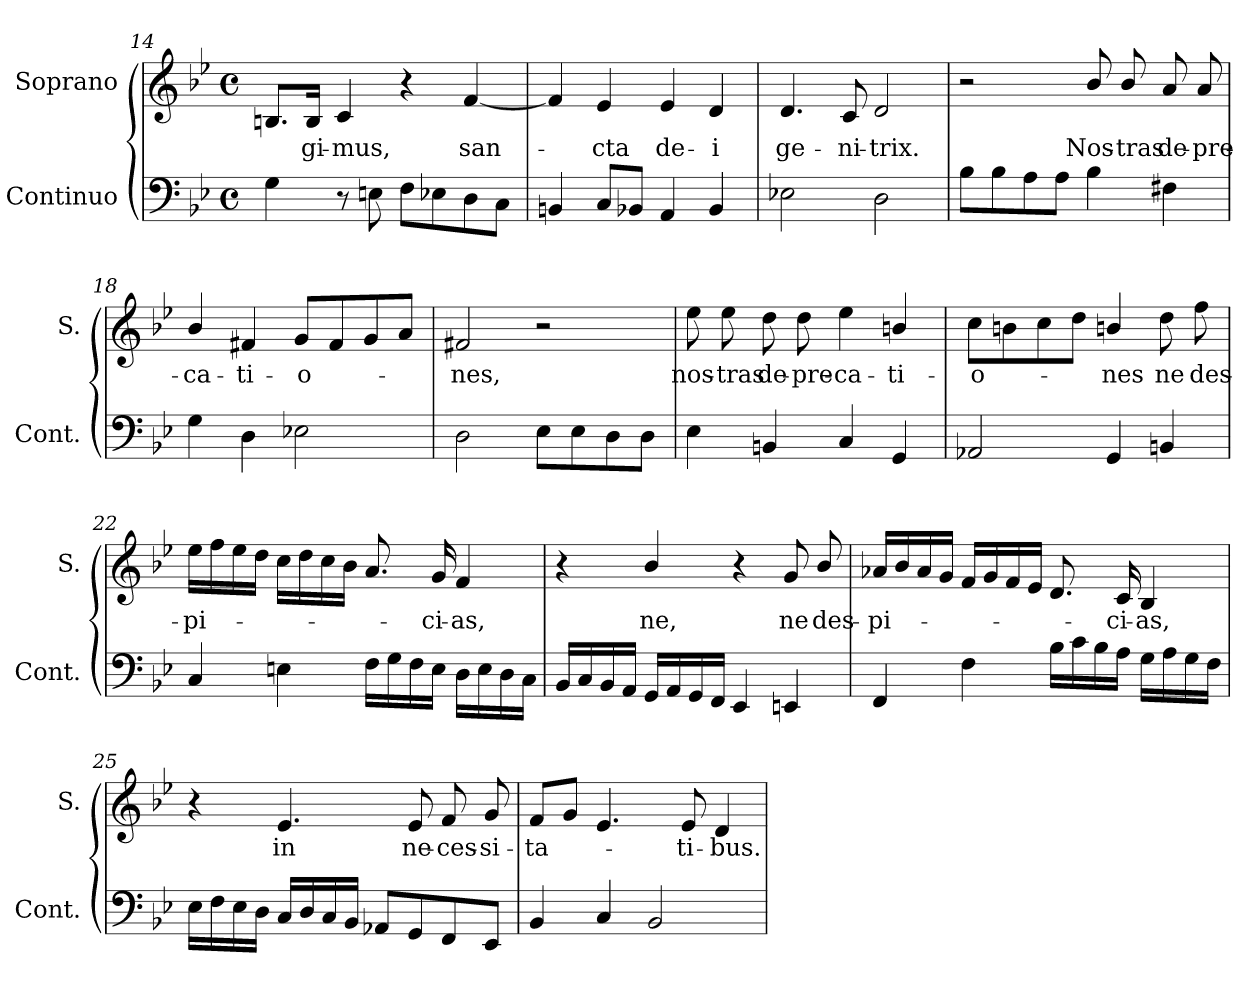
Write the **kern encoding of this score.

**kern	**kern	**text
*part2	*part1	*part1
*staff2	*staff1	*staff1
*I"Continuo	*I"Soprano	*
*I'Cont.	*I'S.	*
*clefF4	*clefG2	*
*k[b-e-]	*k[b-e-]	*
*B-:	*B-:	*
*M4/4	*M4/4	*
*met(c)	*met(c)	*
=14	=14	=14
4Gi\	8.Bni/L	.
!	!	!LO:LY:b:color=#000000
.	16Bi/Jk	-gi-
!	!	!LO:LY:b:color=#000000
8r	4ci/	-mus,
8Eni\	.	.
8Fi\L	4r	.
8E-i\	.	.
!	!	!LO:LY:b:color=#000000
8Di\	[4fi/	san-
8Ci\J	.	.
=15	=15	=15
4BBni/	4fi/]	.
!	!	!LO:LY:b:color=#000000
8Ci/L	4e-i/	-cta
8BB-i/J	.	.
!	!	!LO:LY:b:color=#000000
4AAi/	4e-i/	de-
!	!	!LO:LY:b:color=#000000
4BB-i/	4di/	-i
!!LO:LB:g=z
=16	=16	=16
!	!	!LO:LY:b:color=#000000
2E-Xi\	4.di/	ge-
!	!	!LO:LY:b:color=#000000
.	8ci/	-ni-
!	!	!LO:LY:b:color=#000000
2Di\	2di/	-trix.
=17	=17	=17
8B-i\L	2r	.
8B-i\	.	.
8Ai\	.	.
8Ai\J	.	.
!	!	!LO:LY:b:color=#000000
4B-i\	8b-i/	Nos-
!	!	!LO:LY:b:color=#000000
.	8b-i/	-tras
!	!	!LO:LY:b:color=#000000
4F#Xi\	8ai/	de-
!	!	!LO:LY:b:color=#000000
.	8ai/	-pre-
=18	=18	=18
!	!	!LO:LY:b:color=#000000
4Gi\	4b-i/	-ca-
!	!	!LO:LY:b:color=#000000
4Di\	4f#Xi/	-ti-
!	!	!LO:LY:b:color=#000000
2E-Xi\	8gi/L	-o-
.	8f#i/	.
.	8gi/	.
.	8ai/J	.
=19	=19	=19
!	!	!LO:LY:b:color=#000000
2Di\	2f#Xi/	-nes,
8E-i\L	2r	.
8E-i\	.	.
8Di\	.	.
8Di\J	.	.
=20	=20	=20
!	!	!LO:LY:b:color=#000000
4E-i\	8ee-i\	nos-
!	!	!LO:LY:b:color=#000000
.	8ee-i\	-tras
!	!	!LO:LY:b:color=#000000
4BBni/	8ddi\	de-
!	!	!LO:LY:b:color=#000000
.	8ddi\	-pre-
!	!	!LO:LY:b:color=#000000
4Ci/	4ee-i\	-ca-
!	!	!LO:LY:b:color=#000000
4GGi/	4bni/	-ti-
!!LO:LB:g=z
=21	=21	=21
!	!	!LO:LY:b:color=#000000
2AA-Xi/	8cci\L	-o-
.	8bi\	.
.	8cci\	.
.	8ddi\J	.
!	!	!LO:LY:b:color=#000000
4GGi/	4bni/	-nes
!	!	!LO:LY:b:color=#000000
4BBni/	8ddi\	ne
!	!	!LO:LY:b:color=#000000
.	8ffi\	des-
=22	=22	=22
!	!	!LO:LY:b:color=#000000
4Ci/	16ee-i\LL	-pi-
.	16ffi\	.
.	16ee-i\	.
.	16ddi\JJ	.
4Eni\	16cci\LL	.
.	16ddi\	.
.	16cci\	.
.	16b-i\JJ	.
16Fi\LL	8.ai/	.
16Gi\	.	.
16Fi\	.	.
!	!	!LO:LY:b:color=#000000
16Ei\JJ	16gi/	-ci-
!	!	!LO:LY:b:color=#000000
16Di\LL	4fi/	-as,
16Ei\	.	.
16Di\	.	.
16Ci\JJ	.	.
=23	=23	=23
16BB-i/LL	4r	.
16Ci/	.	.
16BB-i/	.	.
16AAi/JJ	.	.
!	!	!LO:LY:b:color=#000000
16GGi/LL	4b-i/	ne,
16AAi/	.	.
16GGi/	.	.
16FFi/JJ	.	.
4EE-i/	4r	.
!	!	!LO:LY:b:color=#000000
4EEni/	8gi/	ne
!	!	!LO:LY:b:color=#000000
.	8b-i/	des-
=24	=24	=24
!	!	!LO:LY:b:color=#000000
4FFi/	16a-Xi/LL	-pi-
.	16b-i/	.
.	16a-i/	.
.	16gi/JJ	.
4Fi\	16fi/LL	.
.	16gi/	.
.	16fi/	.
.	16e-i/JJ	.
16B-i\LL	8.di/	.
16ci\	.	.
16B-i\	.	.
!	!	!LO:LY:b:color=#000000
16Ai\JJ	16ci/	-ci-
!	!	!LO:LY:b:color=#000000
16Gi\LL	4B-i/	-as,
16Ai\	.	.
16Gi\	.	.
16Fi\JJ	.	.
!!LO:PB:g=z
=25	=25	=25
16E-i\LL	4r	.
16Fi\	.	.
16E-i\	.	.
16Di\JJ	.	.
!	!	!LO:LY:b:color=#000000
16Ci/LL	4.e-i/	in
16Di/	.	.
16Ci/	.	.
16BB-i/JJ	.	.
8AA-Xi/L	.	.
!	!	!LO:LY:b:color=#000000
8GGi/	8e-i/	ne-
!	!	!LO:LY:b:color=#000000
8FFi/	8fi/	-ces-
!	!	!LO:LY:b:color=#000000
8EE-i/J	8gi/	-si-
=26	=26	=26
!	!	!LO:LY:b:color=#000000
4BB-i/	8fi/L	-ta-
.	8gi/J	.
4Ci/	4.e-i/	.
2BB-i/	.	.
!	!	!LO:LY:b:color=#000000
.	8e-i/	-ti-
!	!	!LO:LY:b:color=#000000
.	4di/	-bus.
=	=	=
*-	*-	*-
